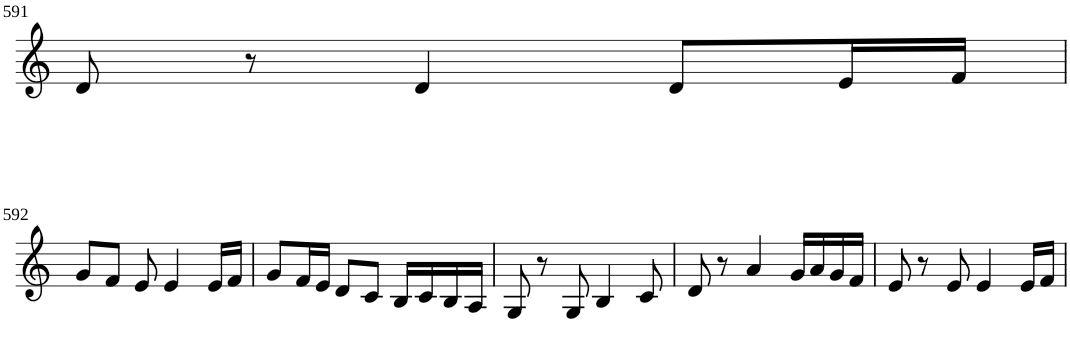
**kern
*part1
*staff1
*I"Violin
!!LO:PB:g=z
*clefG2
*k[]
*M3/4
=591
8d/
8r
4d/
8d/L
16e/L
16f/JJ
!!LO:LB:g=z
=592
8g/L
8f/J
8e/
4e/
16e/LL
16f/JJ
=593
8g/L
16f/L
16e/JJ
8d/L
8c/J
16B/LL
16c/
16B/
16A/JJ
=594
8G/
8r
8G/
4B/
8c/
=595
8d/
8r
4a/
16g/LL
16a/
16g/
16f/JJ
=596
8e/
8r
8e/
4e/
16e/LL
16f/JJ
=
*-
